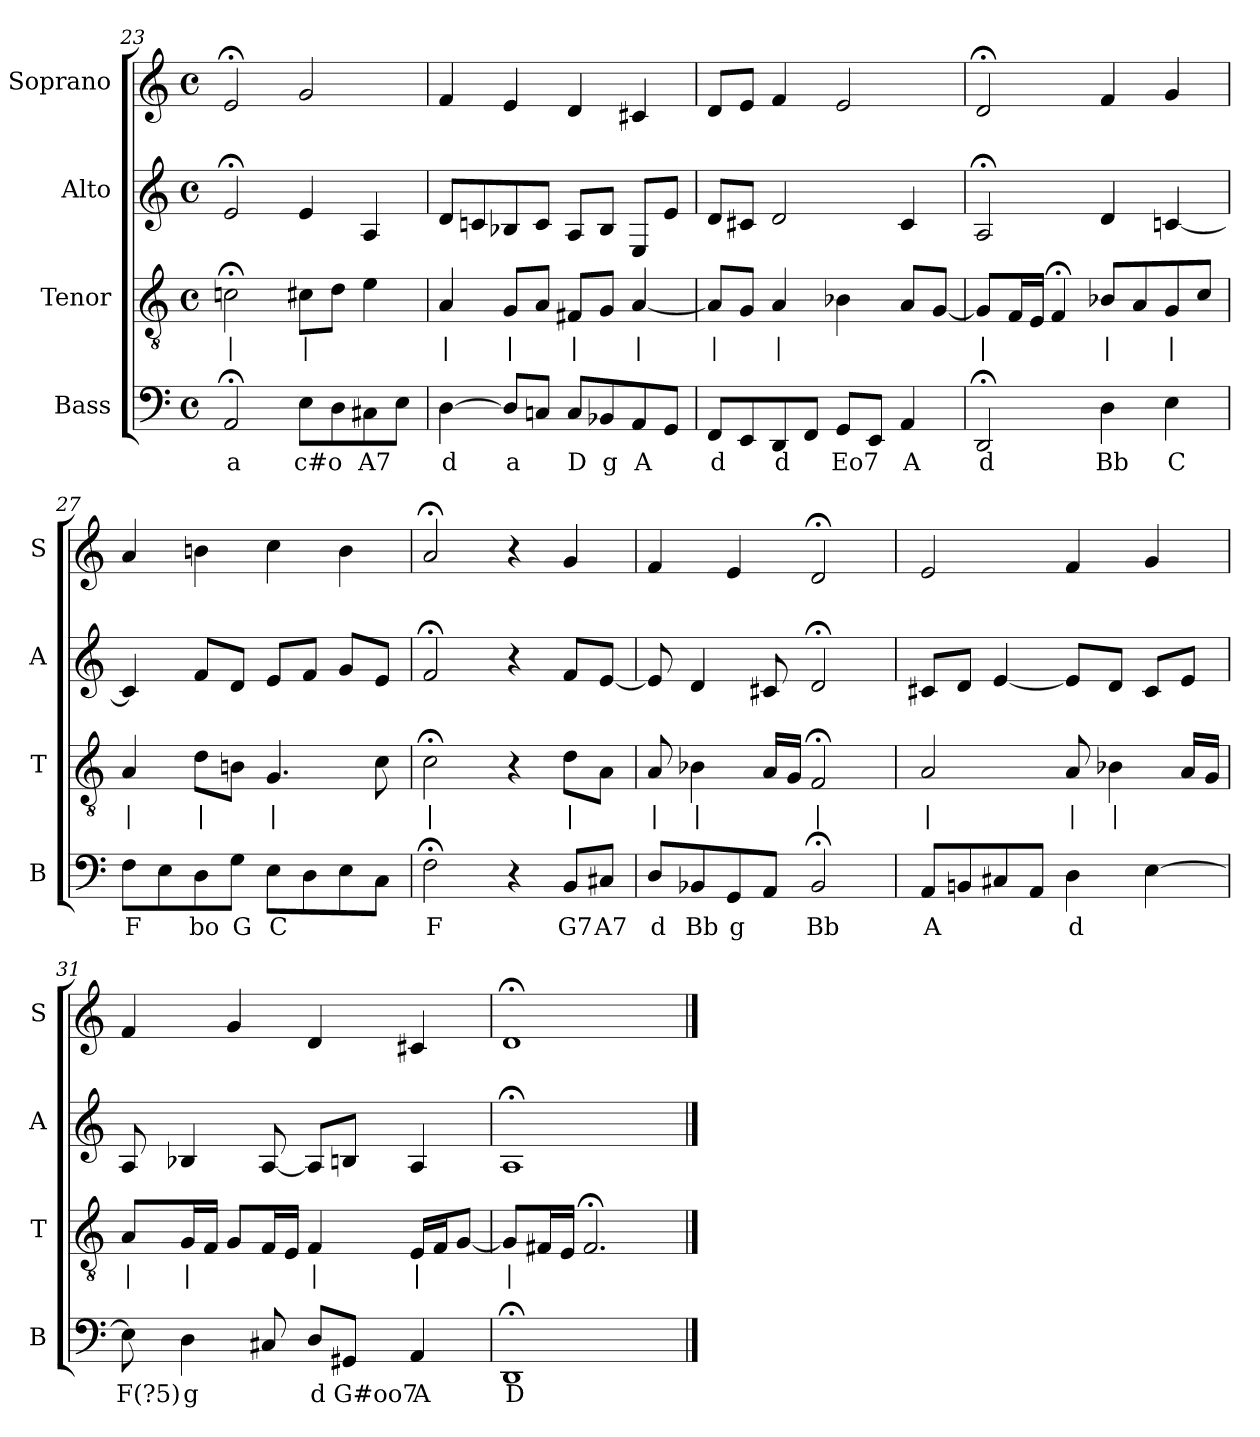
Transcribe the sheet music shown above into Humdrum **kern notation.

**kern	**text	**kern	**text	**kern	**kern
*part4	*part4	*part3	*part3	*part2	*part1
*staff4	*staff4	*staff3	*staff3	*staff2	*staff1
*I"Bass	*	*I"Tenor	*	*I"Alto	*I"Soprano
*I'B	*	*I'T	*	*I'A	*I'S
*clefF4	*	*clefGv2	*	*clefG2	*clefG2
*k[]	*	*k[]	*	*k[]	*k[]
*D:dor	*	*D:dor	*	*D:dor	*D:dor
*M4/4	*	*M4/4	*	*M4/4	*M4/4
*met(c)	*	*met(c)	*	*met(c)	*met(c)
=23	=23	=23	=23	=23	=23
2AA;<	a	2cn;<	|	2e;<	2e;<
8EL	c#o	8c#XL	|	4e	2g
8D	.	8dJ	.	.	.
8C#X	A7	4e	.	4A	.
8EJ	.	.	.	.	.
=24	=24	=24	=24	=24	=24
[4D	d	4A	|	8dL	4f
.	.	.	.	8cn	.
8DL]	a	8GL	|	8B-X	4e
8CnJ	.	8AJ	.	8cJ	.
8CL	D	8F#XL	|	8AL	4d
8BB-X	g	8GJ	.	8B-J	.
8AA	A	[4A	|	8EL	4c#X
8GGJ	.	.	.	8eJ	.
=25	=25	=25	=25	=25	=25
8FFL	d	8AL]	|	8dL	8dL
8EE	.	8GJ	.	8c#XJ	8eJ
8DD	d	4A	|	2d	4f
8FFJ	.	.	.	.	.
8GGL	Eo7	4B-X	.	.	2e
8EEJ	.	.	.	.	.
4AA	A	8AL	.	4c#	.
.	.	[8GJ	.	.	.
=26	=26	=26	=26	=26	=26
2DD;<	d	8GL]	|	2A;<	2d;<
.	.	16FL	.	.	.
.	.	16EJJ	.	.	.
.	.	4F;<	.	.	.
4D	Bb	8B-XL	|	4d	4f
.	.	8A	.	.	.
4E	C	8G	|	[4cn	4g
.	.	8cJ	.	.	.
=27	=27	=27	=27	=27	=27
8FL	F	4A	|	4c]	4a
8E	.	.	.	.	.
8D	bo	8dL	|	8fL	4bn
8GJ	G	8BnJ	.	8dJ	.
8EL	C	4.G	|	8eL	4cc
8D	.	.	.	8fJ	.
8E	.	.	.	8gL	4b
8CJ	.	8c	.	8eJ	.
=28	=28	=28	=28	=28	=28
2F;<	F	2c;<	|	2f;<	2a;<
4r	.	4r	.	4r	4r
8BBL	G7	8dL	|	8fL	4g
8C#XJ	A7	8AJ	.	[8eJ	.
=29	=29	=29	=29	=29	=29
8DL	d	8A	|	8e]	4f
8BB-X	Bb	4B-X	|	4d	.
8GG	g	.	.	.	4e
8AAJ	.	16ALL	.	8c#X	.
.	.	16GJJ	.	.	.
2BB-;<	Bb	2F;<	|	2d;<	2d;<
=30	=30	=30	=30	=30	=30
8AAL	A	2A	|	8c#XL	2e
8BBn	.	.	.	8dJ	.
8C#X	.	.	.	[4e	.
8AAJ	.	.	.	.	.
4D	d	8A	|	8eL]	4f
.	.	4B-X	|	8dJ	.
[4E	.	.	.	8c#L	4g
.	.	16ALL	.	8eJ	.
.	.	16GJJ	.	.	.
=31	=31	=31	=31	=31	=31
8E]	F(?5)	8AL	|	8A	4f
4D	g	16GL	|	4B-X	.
.	.	16FJJ	.	.	.
.	.	8GL	.	.	4g
8C#X	.	16FL	.	[8A	.
.	.	16EJJ	.	.	.
8DL	d	4F	|	8AL]	4d
8GG#XJ	G#oo7	.	.	8BnJ	.
4AA	A	16ELL	|	4A	4c#X
.	.	16FJ	.	.	.
.	.	[8GJ	.	.	.
=32	=32	=32	=32	=32	=32
1DD;<	D	8GL]	|	1A;<	1d;<
.	.	16F#XL	.	.	.
.	.	16EJJ	.	.	.
.	.	2.F#;<	.	.	.
==	==	==	==	==	==
*-	*-	*-	*-	*-	*-
